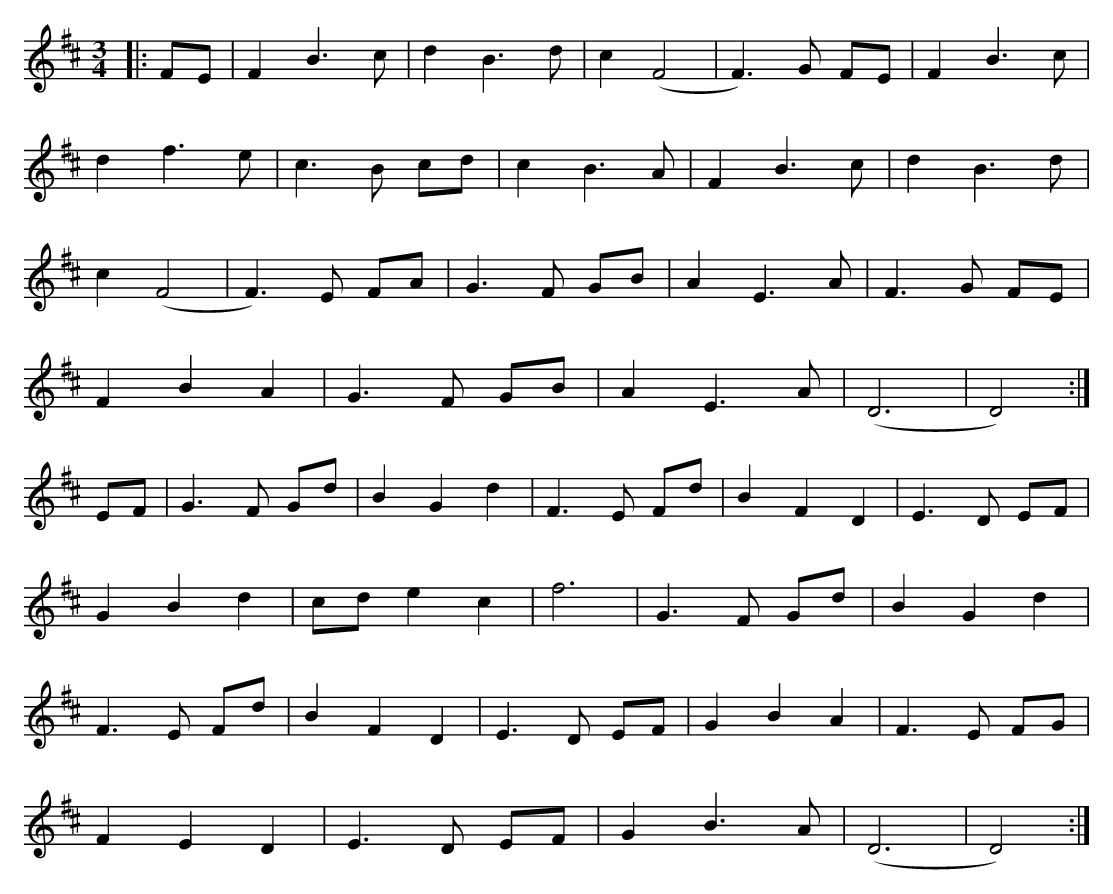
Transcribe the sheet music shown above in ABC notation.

X:1
M:3/4
K:D
|:FE|F2 B3c|d2 B3d|c2 (F4|F3)G FE|F2 B3c|
d2 f3e|c3B cd|c2 B3A|F2 B3c|d2 B3d|
c2 (F4|F3)E FA|G3F GB|A2 E3A|F3G FE|
F2 B2 A2|G3F GB|A2 E3A|(D6|D4):|
EF|G3F Gd|B2 G2 d2|F3E Fd|B2 F2 D2|E3D EF|
G2 B2 d2|cd e2 c2|f6|G3F Gd|B2 G2 d2|
F3E Fd|B2 F2 D2|E3D EF|G2 B2 A2|F3E FG|
F2 E2 D2|E3D EF|G2 B3A|(D6|D4):|
